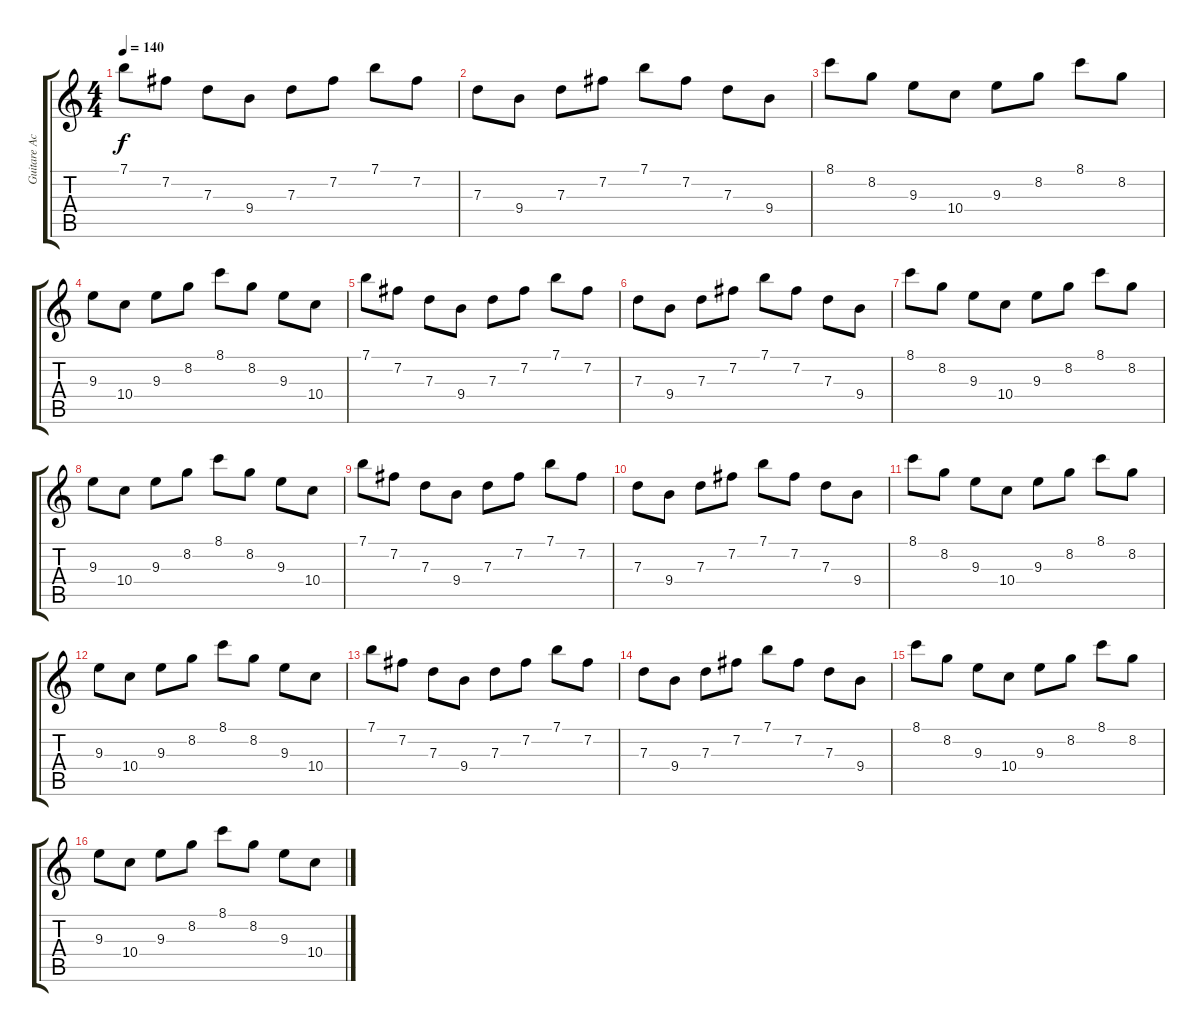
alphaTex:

\track ("Guitare Acoustique" "Guitare Ac") {instrument acousticguitarnylon}
\staff {score tabs}
\tuning (E4 B3 G3 D3 A2 E2) {hide}
\ts (4 4)
\tempo 140
\clef g2
\ks c
7.1.8{dy f} 7.2.8 7.3.8 9.4.8 7.3.8 7.2.8 7.1.8 7.2.8 |
7.3.8 9.4.8 7.3.8 7.2.8 7.1.8 7.2.8 7.3.8 9.4.8 |
8.1.8 8.2.8 9.3.8 10.4.8 9.3.8 8.2.8 8.1.8 8.2.8 |
9.3.8 10.4.8 9.3.8 8.2.8 8.1.8 8.2.8 9.3.8 10.4.8 |
7.1.8 7.2.8 7.3.8 9.4.8 7.3.8 7.2.8 7.1.8 7.2.8 |
7.3.8 9.4.8 7.3.8 7.2.8 7.1.8 7.2.8 7.3.8 9.4.8 |
8.1.8 8.2.8 9.3.8 10.4.8 9.3.8 8.2.8 8.1.8 8.2.8 |
9.3.8 10.4.8 9.3.8 8.2.8 8.1.8 8.2.8 9.3.8 10.4.8 |
7.1.8 7.2.8 7.3.8 9.4.8 7.3.8 7.2.8 7.1.8 7.2.8 |
7.3.8 9.4.8 7.3.8 7.2.8 7.1.8 7.2.8 7.3.8 9.4.8 |
8.1.8 8.2.8 9.3.8 10.4.8 9.3.8 8.2.8 8.1.8 8.2.8 |
9.3.8 10.4.8 9.3.8 8.2.8 8.1.8 8.2.8 9.3.8 10.4.8 |
7.1.8 7.2.8 7.3.8 9.4.8 7.3.8 7.2.8 7.1.8 7.2.8 |
7.3.8 9.4.8 7.3.8 7.2.8 7.1.8 7.2.8 7.3.8 9.4.8 |
8.1.8 8.2.8 9.3.8 10.4.8 9.3.8 8.2.8 8.1.8 8.2.8 |
9.3.8 10.4.8 9.3.8 8.2.8 8.1.8 8.2.8 9.3.8 10.4.8
